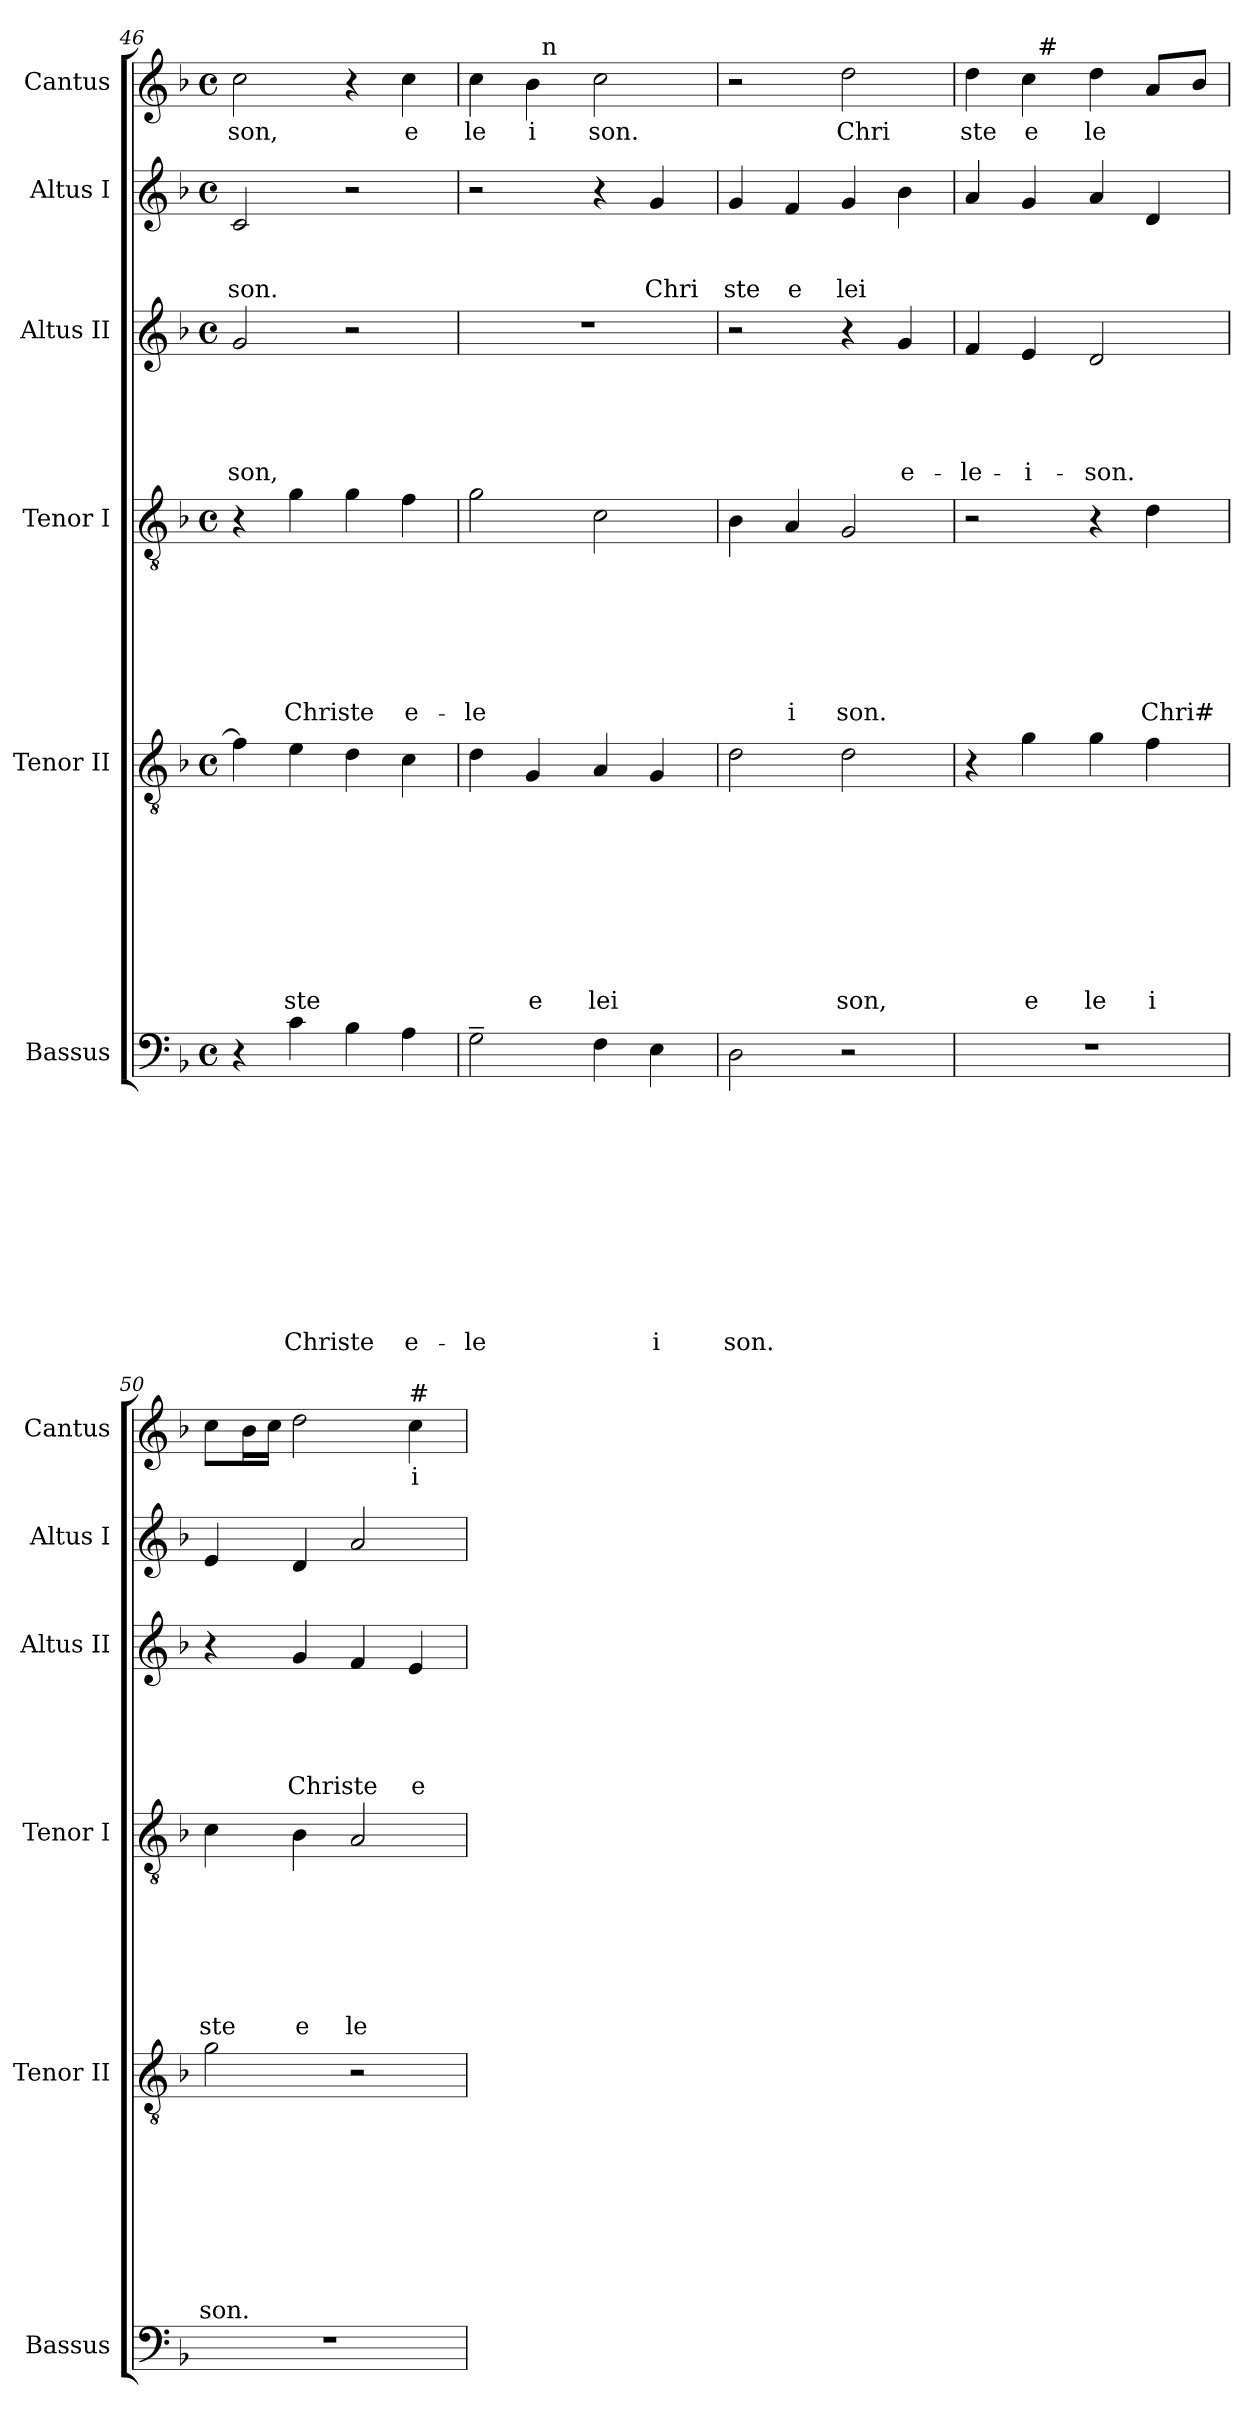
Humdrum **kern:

**kern	**text	**text	**text	**text	**text	**text	**text	**text	**text	**text	**text	**kern	**text	**text	**text	**text	**text	**text	**text	**text	**text	**kern	**text	**text	**text	**text	**text	**text	**text	**kern	**text	**text	**text	**text	**text	**kern	**text	**text	**text	**kern	**text
*part6	*part6	*part6	*part6	*part6	*part6	*part6	*part6	*part6	*part6	*part6	*part6	*part5	*part5	*part5	*part5	*part5	*part5	*part5	*part5	*part5	*part5	*part4	*part4	*part4	*part4	*part4	*part4	*part4	*part4	*part3	*part3	*part3	*part3	*part3	*part3	*part2	*part2	*part2	*part2	*part1	*part1
*staff6	*staff6	*staff6	*staff6	*staff6	*staff6	*staff6	*staff6	*staff6	*staff6	*staff6	*staff6	*staff5	*staff5	*staff5	*staff5	*staff5	*staff5	*staff5	*staff5	*staff5	*staff5	*staff4	*staff4	*staff4	*staff4	*staff4	*staff4	*staff4	*staff4	*staff3	*staff3	*staff3	*staff3	*staff3	*staff3	*staff2	*staff2	*staff2	*staff2	*staff1	*staff1
*I"Bassus	*	*	*	*	*	*	*	*	*	*	*	*I"Tenor II	*	*	*	*	*	*	*	*	*	*I"Tenor I	*	*	*	*	*	*	*	*I"Altus II	*	*	*	*	*	*I"Altus I	*	*	*	*I"Cantus	*
*I'Bassus	*	*	*	*	*	*	*	*	*	*	*	*I'Tenor II	*	*	*	*	*	*	*	*	*	*I'Tenor I	*	*	*	*	*	*	*	*I'Altus II	*	*	*	*	*	*I'Altus I	*	*	*	*I'Cantus	*
*clefF4	*	*	*	*	*	*	*	*	*	*	*	*clefGv2	*	*	*	*	*	*	*	*	*	*clefGv2	*	*	*	*	*	*	*	*clefG2	*	*	*	*	*	*clefG2	*	*	*	*clefG2	*
*k[b-]	*	*	*	*	*	*	*	*	*	*	*	*k[b-]	*	*	*	*	*	*	*	*	*	*k[b-]	*	*	*	*	*	*	*	*k[b-]	*	*	*	*	*	*k[b-]	*	*	*	*k[b-]	*
*F:	*	*	*	*	*	*	*	*	*	*	*	*F:	*	*	*	*	*	*	*	*	*	*F:	*	*	*	*	*	*	*	*F:	*	*	*	*	*	*F:	*	*	*	*F:	*
*M4/4	*	*	*	*	*	*	*	*	*	*	*	*M4/4	*	*	*	*	*	*	*	*	*	*M4/4	*	*	*	*	*	*	*	*M4/4	*	*	*	*	*	*M4/4	*	*	*	*M4/4	*
*met(c)	*	*	*	*	*	*	*	*	*	*	*	*met(c)	*	*	*	*	*	*	*	*	*	*met(c)	*	*	*	*	*	*	*	*met(c)	*	*	*	*	*	*met(c)	*	*	*	*met(c)	*
=46	=46	=46	=46	=46	=46	=46	=46	=46	=46	=46	=46	=46	=46	=46	=46	=46	=46	=46	=46	=46	=46	=46	=46	=46	=46	=46	=46	=46	=46	=46	=46	=46	=46	=46	=46	=46	=46	=46	=46	=46	=46
!	!	!	!	!	!	!	!	!	!	!	!	!	!	!	!	!	!	!	!	!	!	!	!	!	!	!	!	!	!	!	!	!	!	!	!LO:LY:b	!	!	!	!LO:LY:b	!	!LO:LY:b
4r	.	.	.	.	.	.	.	.	.	.	.	4f\]	.	.	.	.	.	.	.	.	.	4r	.	.	.	.	.	.	.	2g/	.	.	.	.	-son,	2c/	.	.	son.	2cc\	son,
!	!	!	!	!	!	!	!	!	!	!	!LO:LY:b	!	!	!	!	!	!	!	!	!	!LO:LY:b	!	!	!	!	!	!	!	!LO:LY:b	!	!	!	!	!	!	!	!	!	!	!	!
4c\	.	.	.	.	.	.	.	.	.	.	Christe	4e\	.	.	.	.	.	.	.	.	-ste	4g\	.	.	.	.	.	.	Christe	.	.	.	.	.	.	.	.	.	.	.	.
4B-\	.	.	.	.	.	.	.	.	.	.	.	4d\	.	.	.	.	.	.	.	.	.	4g\	.	.	.	.	.	.	.	2r	.	.	.	.	.	2r	.	.	.	4r	.
!	!	!	!	!	!	!	!	!	!	!	!LO:LY:b	!	!	!	!	!	!	!	!	!	!	!	!	!	!	!	!	!	!LO:LY:b	!	!	!	!	!	!	!	!	!	!	!	!LO:LY:b
4A\	.	.	.	.	.	.	.	.	.	.	e-	4c\	.	.	.	.	.	.	.	.	.	4f\	.	.	.	.	.	.	e-	.	.	.	.	.	.	.	.	.	.	4cc\	e
!!LO:LB:g=z
=47	=47	=47	=47	=47	=47	=47	=47	=47	=47	=47	=47	=47	=47	=47	=47	=47	=47	=47	=47	=47	=47	=47	=47	=47	=47	=47	=47	=47	=47	=47	=47	=47	=47	=47	=47	=47	=47	=47	=47	=47	=47
!	!	!	!	!	!	!	!	!	!	!	!LO:LY:b	!	!	!	!	!	!	!	!	!	!	!	!	!	!	!	!	!	!LO:LY:b	!	!	!	!	!	!	!	!	!	!	!	!LO:LY:b
*	*	*	*	*	*	*	*	*	*	*	*	*	*	*	*	*	*	*	*	*	*	*	*	*	*	*	*	*	*	*	*	*	*	*	*	*	*	*	*	*^	*
2G~>\	.	.	.	.	.	.	.	.	.	.	-le	4d\	.	.	.	.	.	.	.	.	.	2g\	.	.	.	.	.	.	-le	1r	.	.	.	.	.	2r	.	.	.	4cc\	4ryy	le
!	!	!	!	!	!	!	!	!	!	!	!	!	!	!	!	!	!	!	!	!	!LO:LY:b	!	!	!	!	!	!	!	!	!	!	!	!	!	!	!	!	!	!	!	!	!LO:LY:b
.	.	.	.	.	.	.	.	.	.	.	.	4G/	.	.	.	.	.	.	.	.	e	.	.	.	.	.	.	.	.	.	.	.	.	.	.	.	.	.	.	4b-\	32ryy	i
!	!	!	!	!	!	!	!	!	!	!	!	!	!	!	!	!	!	!	!	!	!	!	!	!	!	!	!	!	!	!	!	!	!	!	!	!	!	!	!	!	!LO:TX:a:t=n	!
.	.	.	.	.	.	.	.	.	.	.	.	.	.	.	.	.	.	.	.	.	.	.	.	.	.	.	.	.	.	.	.	.	.	.	.	.	.	.	.	.	2ryy	.
!	!	!	!	!	!	!	!	!	!	!	!	!	!	!	!	!	!	!	!	!	!LO:LY:b	!	!	!	!	!	!	!	!	!	!	!	!	!	!	!	!	!	!	!	!	!LO:LY:b
4F\	.	.	.	.	.	.	.	.	.	.	.	4A/	.	.	.	.	.	.	.	.	lei	2c\	.	.	.	.	.	.	.	.	.	.	.	.	.	4r	.	.	.	2cc\	.	son.
!	!	!	!	!	!	!	!	!	!	!	!LO:LY:b	!	!	!	!	!	!	!	!	!	!	!	!	!	!	!	!	!	!	!	!	!	!	!	!	!	!	!	!LO:LY:b	!	!	!
4E\	.	.	.	.	.	.	.	.	.	.	i	4G/	.	.	.	.	.	.	.	.	.	.	.	.	.	.	.	.	.	.	.	.	.	.	.	4g/	.	.	Chri	.	.	.
.	.	.	.	.	.	.	.	.	.	.	.	.	.	.	.	.	.	.	.	.	.	.	.	.	.	.	.	.	.	.	.	.	.	.	.	.	.	.	.	.	8..ryy	.
=48	=48	=48	=48	=48	=48	=48	=48	=48	=48	=48	=48	=48	=48	=48	=48	=48	=48	=48	=48	=48	=48	=48	=48	=48	=48	=48	=48	=48	=48	=48	=48	=48	=48	=48	=48	=48	=48	=48	=48	=48	=48	=48
!	!	!	!	!	!	!	!	!	!	!	!LO:LY:b	!	!	!	!	!	!	!	!	!	!	!	!	!	!	!	!	!	!	!	!	!	!	!	!	!	!	!	!LO:LY:b	!	!	!
*	*	*	*	*	*	*	*	*	*	*	*	*	*	*	*	*	*	*	*	*	*	*	*	*	*	*	*	*	*	*	*	*	*	*	*	*	*	*	*	*v	*v	*
2D\	.	.	.	.	.	.	.	.	.	.	son.	2d\	.	.	.	.	.	.	.	.	.	4B-\	.	.	.	.	.	.	.	2r	.	.	.	.	.	4g/	.	.	ste	2r	.
!	!	!	!	!	!	!	!	!	!	!	!	!	!	!	!	!	!	!	!	!	!	!	!	!	!	!	!	!	!LO:LY:b	!	!	!	!	!	!	!	!	!	!LO:LY:b	!	!
.	.	.	.	.	.	.	.	.	.	.	.	.	.	.	.	.	.	.	.	.	.	4A/	.	.	.	.	.	.	i	.	.	.	.	.	.	4f/	.	.	e	.	.
!	!	!	!	!	!	!	!	!	!	!	!	!	!	!	!	!	!	!	!	!	!LO:LY:b	!	!	!	!	!	!	!	!LO:LY:b	!	!	!	!	!	!	!	!	!	!LO:LY:b	!	!LO:LY:b
2r	.	.	.	.	.	.	.	.	.	.	.	2d\	.	.	.	.	.	.	.	.	son,	2G/	.	.	.	.	.	.	son.	4r	.	.	.	.	.	4g/	.	.	lei	2dd\	Chri
!	!	!	!	!	!	!	!	!	!	!	!	!	!	!	!	!	!	!	!	!	!	!	!	!	!	!	!	!	!	!	!	!	!	!	!LO:LY:b	!	!	!	!	!	!
.	.	.	.	.	.	.	.	.	.	.	.	.	.	.	.	.	.	.	.	.	.	.	.	.	.	.	.	.	.	4g/	.	.	.	.	e-	4b-\	.	.	.	.	.
=49	=49	=49	=49	=49	=49	=49	=49	=49	=49	=49	=49	=49	=49	=49	=49	=49	=49	=49	=49	=49	=49	=49	=49	=49	=49	=49	=49	=49	=49	=49	=49	=49	=49	=49	=49	=49	=49	=49	=49	=49	=49
!	!	!	!	!	!	!	!	!	!	!	!	!	!	!	!	!	!	!	!	!	!	!	!	!	!	!	!	!	!	!	!	!	!	!	!LO:LY:b	!	!	!	!	!	!LO:LY:b
*	*	*	*	*	*	*	*	*	*	*	*	*	*	*	*	*	*	*	*	*	*	*	*	*	*	*	*	*	*	*	*	*	*	*	*	*	*	*	*	*^	*
1r	.	.	.	.	.	.	.	.	.	.	.	4r	.	.	.	.	.	.	.	.	.	2r	.	.	.	.	.	.	.	4f/	.	.	.	.	-le-	4a/	.	.	.	4dd\	4ryy	ste
!	!	!	!	!	!	!	!	!	!	!	!	!	!	!	!	!	!	!	!	!	!LO:LY:b	!	!	!	!	!	!	!	!	!	!	!	!	!	!LO:LY:b	!	!	!	!	!	!	!LO:LY:b
.	.	.	.	.	.	.	.	.	.	.	.	4g\	.	.	.	.	.	.	.	.	e	.	.	.	.	.	.	.	.	4e/	.	.	.	.	-i-	4g/	.	.	.	4cc\	32ryy	e
!	!	!	!	!	!	!	!	!	!	!	!	!	!	!	!	!	!	!	!	!	!	!	!	!	!	!	!	!	!	!	!	!	!	!	!	!	!	!	!	!	!LO:TX:a:t=#	!
.	.	.	.	.	.	.	.	.	.	.	.	.	.	.	.	.	.	.	.	.	.	.	.	.	.	.	.	.	.	.	.	.	.	.	.	.	.	.	.	.	2ryy	.
!	!	!	!	!	!	!	!	!	!	!	!	!	!	!	!	!	!	!	!	!	!LO:LY:b	!	!	!	!	!	!	!	!	!	!	!	!	!	!LO:LY:b	!	!	!	!	!	!	!LO:LY:b
.	.	.	.	.	.	.	.	.	.	.	.	4g\	.	.	.	.	.	.	.	.	le	4r	.	.	.	.	.	.	.	2d/	.	.	.	.	-son.	4a/	.	.	.	4dd\	.	le
!	!	!	!	!	!	!	!	!	!	!	!	!	!	!	!	!	!	!	!	!	!LO:LY:b	!	!	!	!	!	!	!	!LO:LY:b:rj	!	!	!	!	!	!	!	!	!	!	!	!	!
.	.	.	.	.	.	.	.	.	.	.	.	4f\	.	.	.	.	.	.	.	.	i	4d\	.	.	.	.	.	.	Chri#	.	.	.	.	.	.	4d/	.	.	.	8a/L	.	.
.	.	.	.	.	.	.	.	.	.	.	.	.	.	.	.	.	.	.	.	.	.	.	.	.	.	.	.	.	.	.	.	.	.	.	.	.	.	.	.	.	8..ryy	.
.	.	.	.	.	.	.	.	.	.	.	.	.	.	.	.	.	.	.	.	.	.	.	.	.	.	.	.	.	.	.	.	.	.	.	.	.	.	.	.	8b-/J	.	.
=50	=50	=50	=50	=50	=50	=50	=50	=50	=50	=50	=50	=50	=50	=50	=50	=50	=50	=50	=50	=50	=50	=50	=50	=50	=50	=50	=50	=50	=50	=50	=50	=50	=50	=50	=50	=50	=50	=50	=50	=50	=50	=50
!	!	!	!	!	!	!	!	!	!	!	!	!	!	!	!	!	!	!	!	!	!LO:LY:b	!	!	!	!	!	!	!	!LO:LY:b	!	!	!	!	!	!	!	!	!	!	!	!	!
*	*	*	*	*	*	*	*	*	*	*	*	*	*	*	*	*	*	*	*	*	*	*	*	*	*	*	*	*	*	*	*	*	*	*	*	*	*	*	*	*v	*v	*
1r	.	.	.	.	.	.	.	.	.	.	.	2g\	.	.	.	.	.	.	.	.	son.	4c\	.	.	.	.	.	.	ste	4r	.	.	.	.	.	4e/	.	.	.	8cc\L	.
.	.	.	.	.	.	.	.	.	.	.	.	.	.	.	.	.	.	.	.	.	.	.	.	.	.	.	.	.	.	.	.	.	.	.	.	.	.	.	.	16b-\L	.
.	.	.	.	.	.	.	.	.	.	.	.	.	.	.	.	.	.	.	.	.	.	.	.	.	.	.	.	.	.	.	.	.	.	.	.	.	.	.	.	16cc\JJ	.
!	!	!	!	!	!	!	!	!	!	!	!	!	!	!	!	!	!	!	!	!	!	!	!	!	!	!	!	!	!LO:LY:b	!	!	!	!	!	!LO:LY:b	!	!	!	!	!	!
.	.	.	.	.	.	.	.	.	.	.	.	.	.	.	.	.	.	.	.	.	.	4B-\	.	.	.	.	.	.	e	4g/	.	.	.	.	Christe	4d/	.	.	.	2dd\	.
!	!	!	!	!	!	!	!	!	!	!	!	!	!	!	!	!	!	!	!	!	!	!	!	!	!	!	!	!	!LO:LY:b	!	!	!	!	!	!	!	!	!	!	!	!
.	.	.	.	.	.	.	.	.	.	.	.	2r	.	.	.	.	.	.	.	.	.	2A/	.	.	.	.	.	.	le	4f/	.	.	.	.	.	2a/	.	.	.	.	.
!	!	!	!	!	!	!	!	!	!	!	!	!	!	!	!	!	!	!	!	!	!	!	!	!	!	!	!	!	!	!	!	!	!	!	!	!	!	!	!	!LO:TX:a:t=#	!
!	!	!	!	!	!	!	!	!	!	!	!	!	!	!	!	!	!	!	!	!	!	!	!	!	!	!	!	!	!	!	!	!	!	!	!LO:LY:b	!	!	!	!	!	!LO:LY:b
.	.	.	.	.	.	.	.	.	.	.	.	.	.	.	.	.	.	.	.	.	.	.	.	.	.	.	.	.	.	4e/	.	.	.	.	e-	.	.	.	.	4cc\	i
=	=	=	=	=	=	=	=	=	=	=	=	=	=	=	=	=	=	=	=	=	=	=	=	=	=	=	=	=	=	=	=	=	=	=	=	=	=	=	=	=	=
*-	*-	*-	*-	*-	*-	*-	*-	*-	*-	*-	*-	*-	*-	*-	*-	*-	*-	*-	*-	*-	*-	*-	*-	*-	*-	*-	*-	*-	*-	*-	*-	*-	*-	*-	*-	*-	*-	*-	*-	*-	*-
